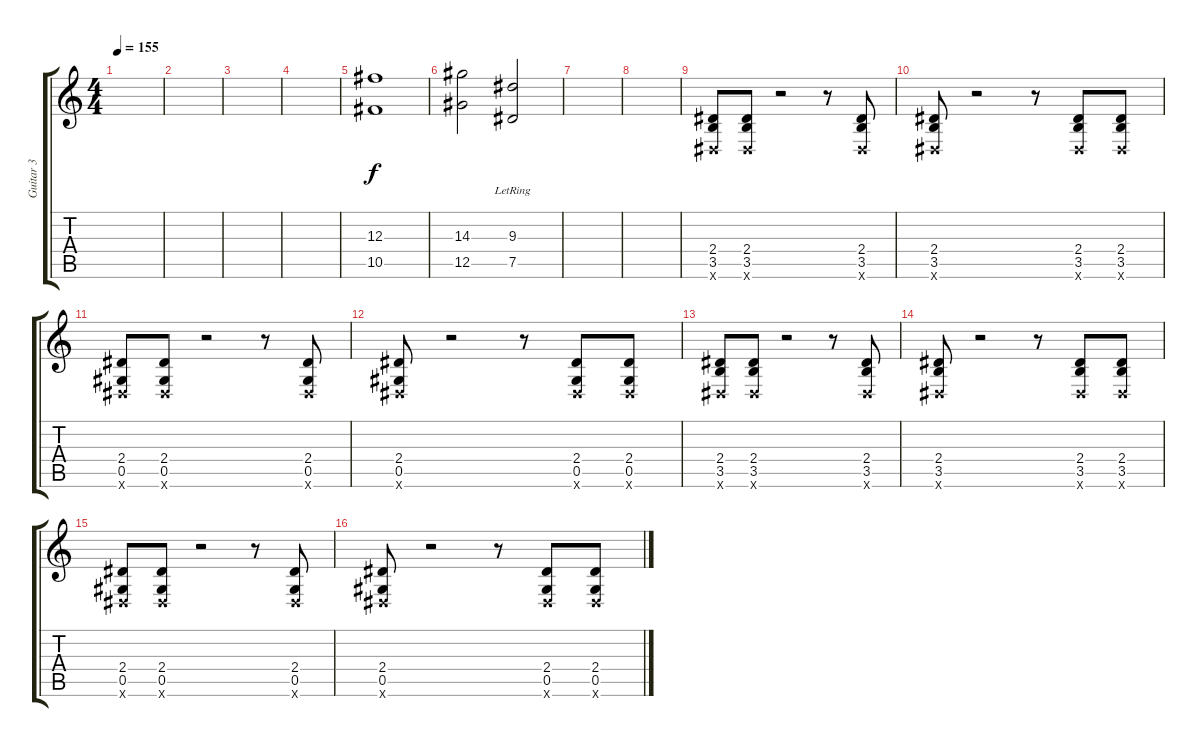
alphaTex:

\track ("Guitar 3" "Guitar 3") {instrument distortionguitar}
\staff {score tabs}
\tuning (Eb4 Bb3 Gb3 Db3 Ab2 Eb2) {hide}
\ts (4 4)
\tempo 155
\clef g2
\ks c
|
|
|
|
(12.3 10.5).1 |
(14.3 12.5).2 (9.3{lr} 7.5{lr}).2 |
|
|
(2.4 3.5 0.6{x}).8 (2.4 3.5 0.6{x}).8 r.2 r.8 (2.4 3.5 0.6{x}).8 |
(2.4 3.5 0.6{x}).8 r.2 r.8 (2.4 3.5 0.6{x}).8 (2.4 3.5 0.6{x}).8 |
(2.4 0.5 0.6{x}).8 (2.4 0.5 0.6{x}).8 r.2 r.8 (2.4 0.5 0.6{x}).8 |
(2.4 0.5 0.6{x}).8 r.2 r.8 (2.4 0.5 0.6{x}).8 (2.4 0.5 0.6{x}).8 |
(2.4 3.5 0.6{x}).8 (2.4 3.5 0.6{x}).8 r.2 r.8 (2.4 3.5 0.6{x}).8 |
(2.4 3.5 0.6{x}).8 r.2 r.8 (2.4 3.5 0.6{x}).8 (2.4 3.5 0.6{x}).8 |
(2.4 0.5 0.6{x}).8 (2.4 0.5 0.6{x}).8 r.2 r.8 (2.4 0.5 0.6{x}).8 |
(2.4 0.5 0.6{x}).8 r.2 r.8 (2.4 0.5 0.6{x}).8 (2.4 0.5 0.6{x}).8
